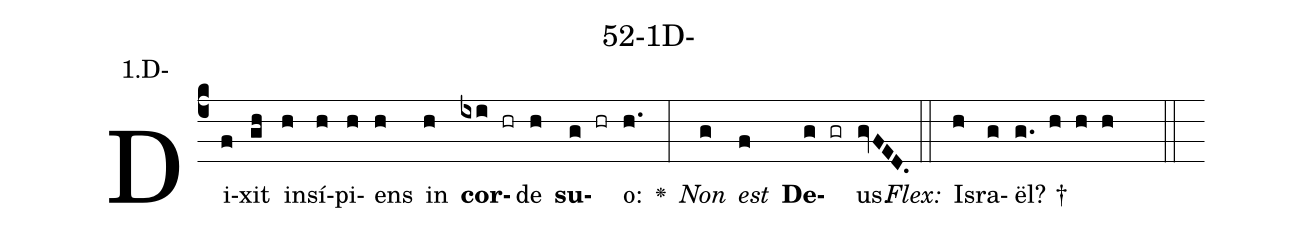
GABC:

name: 52-1D-;
annotation: 1.D-;
%%
(c4)Di(f)xit(gh) in(h)sí(h)pi(h)ens(h) in(h) <b>cor</b>(ixi hr)de(h) <b>su</b>(g hr)o:(h.) <v>\greheightstar</v>(:) <i>Non</i>(g) <i>est</i>(f) <b>De</b>(g gr)us.(gvFED.) (::)
<i>Flex:</i>()  Is(h)ra(g)ël? †(g. h h h  ::)

%E(h) u(h) o(g) u(f) a(g) e.(gvFED.) (::)
